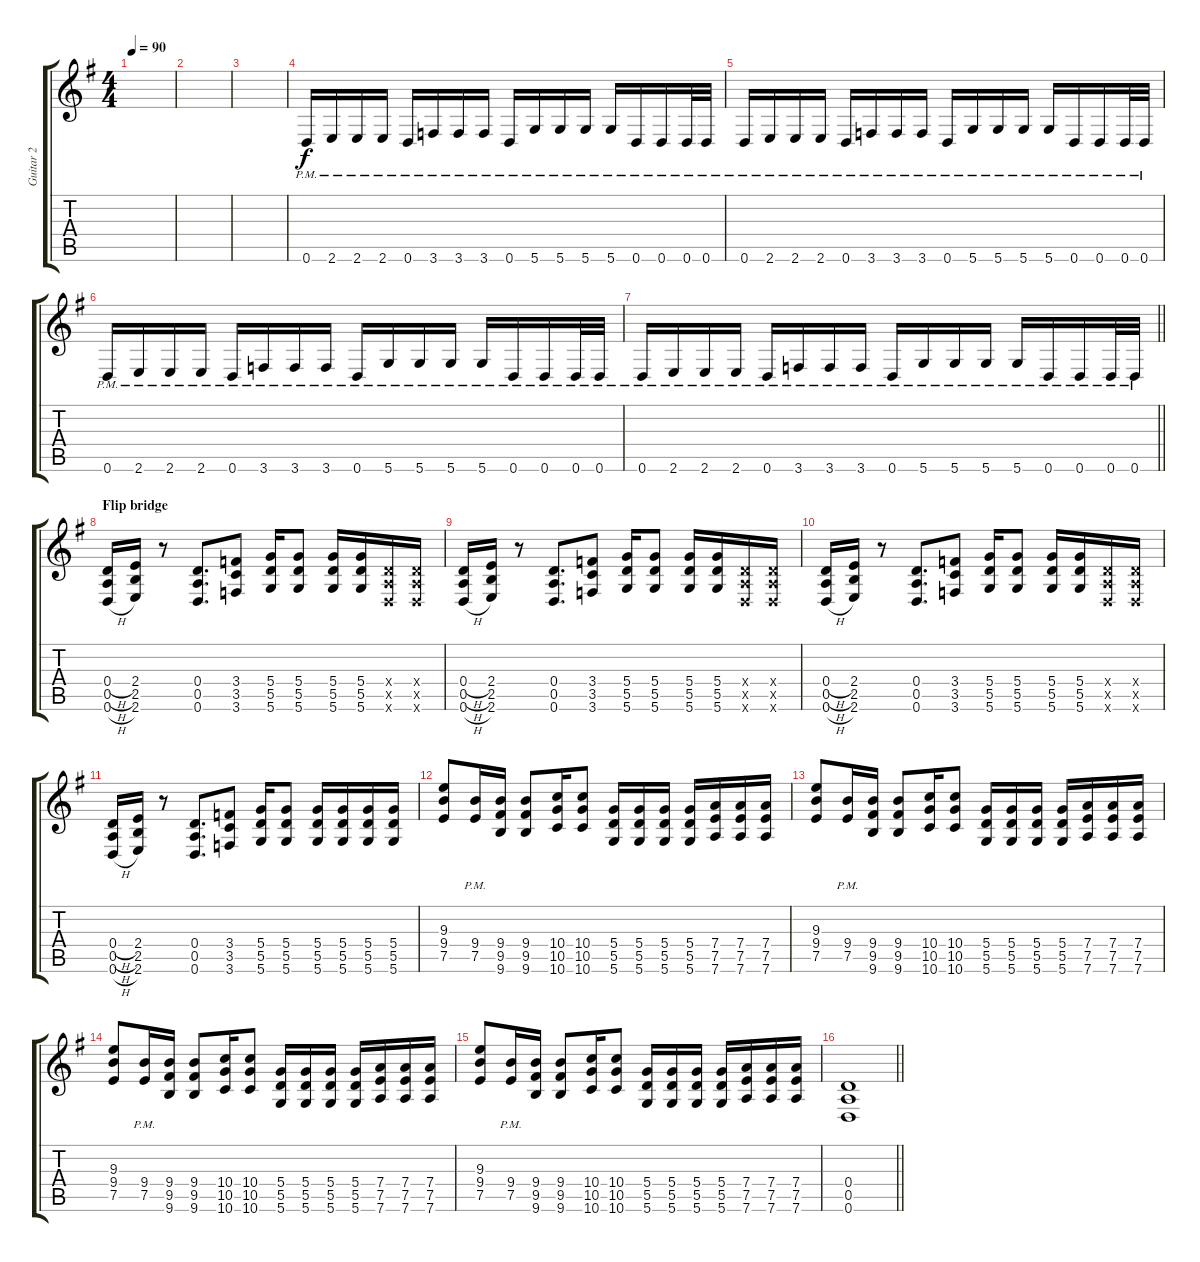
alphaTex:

\track ("Guitar 2" "Guitar 2") {instrument distortionguitar}
\staff {score tabs}
\tuning (E4 B3 G3 D3 A2 D2) {hide}
\ts (4 4)
\tempo 90
\clef g2
\ks eminor
|
|
|
0.6{pm}.16 2.6{pm}.16 2.6{pm}.16 2.6{pm}.16 0.6{pm}.16 3.6{pm}.16 3.6{pm}.16 3.6{pm}.16 0.6{pm}.16 5.6{pm}.16 5.6{pm}.16 5.6{pm}.16 5.6{pm}.16 0.6{pm}.16 0.6{pm}.16 0.6{pm}.32 0.6{pm}.32 |
0.6{pm}.16 2.6{pm}.16 2.6{pm}.16 2.6{pm}.16 0.6{pm}.16 3.6{pm}.16 3.6{pm}.16 3.6{pm}.16 0.6{pm}.16 5.6{pm}.16 5.6{pm}.16 5.6{pm}.16 5.6{pm}.16 0.6{pm}.16 0.6{pm}.16 0.6{pm}.32 0.6{pm}.32 |
0.6{pm}.16 2.6{pm}.16 2.6{pm}.16 2.6{pm}.16 0.6{pm}.16 3.6{pm}.16 3.6{pm}.16 3.6{pm}.16 0.6{pm}.16 5.6{pm}.16 5.6{pm}.16 5.6{pm}.16 5.6{pm}.16 0.6{pm}.16 0.6{pm}.16 0.6{pm}.32 0.6{pm}.32 |
\barLineRight lightlight
0.6{pm}.16 2.6{pm}.16 2.6{pm}.16 2.6{pm}.16 0.6{pm}.16 3.6{pm}.16 3.6{pm}.16 3.6{pm}.16 0.6{pm}.16 5.6{pm}.16 5.6{pm}.16 5.6{pm}.16 5.6{pm}.16 0.6{pm}.16 0.6{pm}.16 0.6{pm}.32 0.6{pm}.32 |
\section ("" "Flip bridge")
(0.4{h} 0.5{h} 0.6{h}).16{volume 14} (2.4 2.5 2.6).16 r.8 (0.4 0.5 0.6).8{d} (3.4 3.5 3.6).8 (5.4 5.5 5.6).16 (5.4 5.5 5.6).8 (5.4 5.5 5.6).16 (5.4 5.5 5.6).16 (0.4{x} 0.5{x} 0.6{x}).16 (0.4{x} 0.5{x} 0.6{x}).16 |
(0.4{h} 0.5{h} 0.6{h}).16 (2.4 2.5 2.6).16 r.8 (0.4 0.5 0.6).8{d} (3.4 3.5 3.6).8 (5.4 5.5 5.6).16 (5.4 5.5 5.6).8 (5.4 5.5 5.6).16 (5.4 5.5 5.6).16 (0.4{x} 0.5{x} 0.6{x}).16 (0.4{x} 0.5{x} 0.6{x}).16 |
(0.4{h} 0.5{h} 0.6{h}).16 (2.4 2.5 2.6).16 r.8 (0.4 0.5 0.6).8{d} (3.4 3.5 3.6).8 (5.4 5.5 5.6).16 (5.4 5.5 5.6).8 (5.4 5.5 5.6).16 (5.4 5.5 5.6).16 (0.4{x} 0.5{x} 0.6{x}).16 (0.4{x} 0.5{x} 0.6{x}).16 |
(0.4{h} 0.5{h} 0.6{h}).16 (2.4 2.5 2.6).16 r.8 (0.4 0.5 0.6).8{d} (3.4 3.5 3.6).8 (5.4 5.5 5.6).16 (5.4 5.5 5.6).8 (5.4 5.5 5.6).16 (5.4 5.5 5.6).16 (5.4 5.5 5.6).16 (5.4 5.5 5.6).16 |
(9.3 9.4 7.5).8 (9.4{pm} 7.5{pm}).16 (9.4 9.5 9.6).16 (9.4 9.5 9.6).8 (10.4 10.5 10.6).16 (10.4 10.5 10.6).8 (5.4 5.5 5.6).16 (5.4 5.5 5.6).16 (5.4 5.5 5.6).16 (5.4 5.5 5.6).16 (7.4 7.5 7.6).16 (7.4 7.5 7.6).16 (7.4 7.5 7.6).16 |
(9.3 9.4 7.5).8 (9.4{pm} 7.5{pm}).16 (9.4 9.5 9.6).16 (9.4 9.5 9.6).8 (10.4 10.5 10.6).16 (10.4 10.5 10.6).8 (5.4 5.5 5.6).16 (5.4 5.5 5.6).16 (5.4 5.5 5.6).16 (5.4 5.5 5.6).16 (7.4 7.5 7.6).16 (7.4 7.5 7.6).16 (7.4 7.5 7.6).16 |
(9.3 9.4 7.5).8 (9.4{pm} 7.5{pm}).16 (9.4 9.5 9.6).16 (9.4 9.5 9.6).8 (10.4 10.5 10.6).16 (10.4 10.5 10.6).8 (5.4 5.5 5.6).16 (5.4 5.5 5.6).16 (5.4 5.5 5.6).16 (5.4 5.5 5.6).16 (7.4 7.5 7.6).16 (7.4 7.5 7.6).16 (7.4 7.5 7.6).16 |
(9.3 9.4 7.5).8 (9.4{pm} 7.5{pm}).16 (9.4 9.5 9.6).16 (9.4 9.5 9.6).8 (10.4 10.5 10.6).16 (10.4 10.5 10.6).8 (5.4 5.5 5.6).16 (5.4 5.5 5.6).16 (5.4 5.5 5.6).16 (5.4 5.5 5.6).16 (7.4 7.5 7.6).16 (7.4 7.5 7.6).16 (7.4 7.5 7.6).16 |
\barLineRight lightlight
(0.4 0.5 0.6).1
